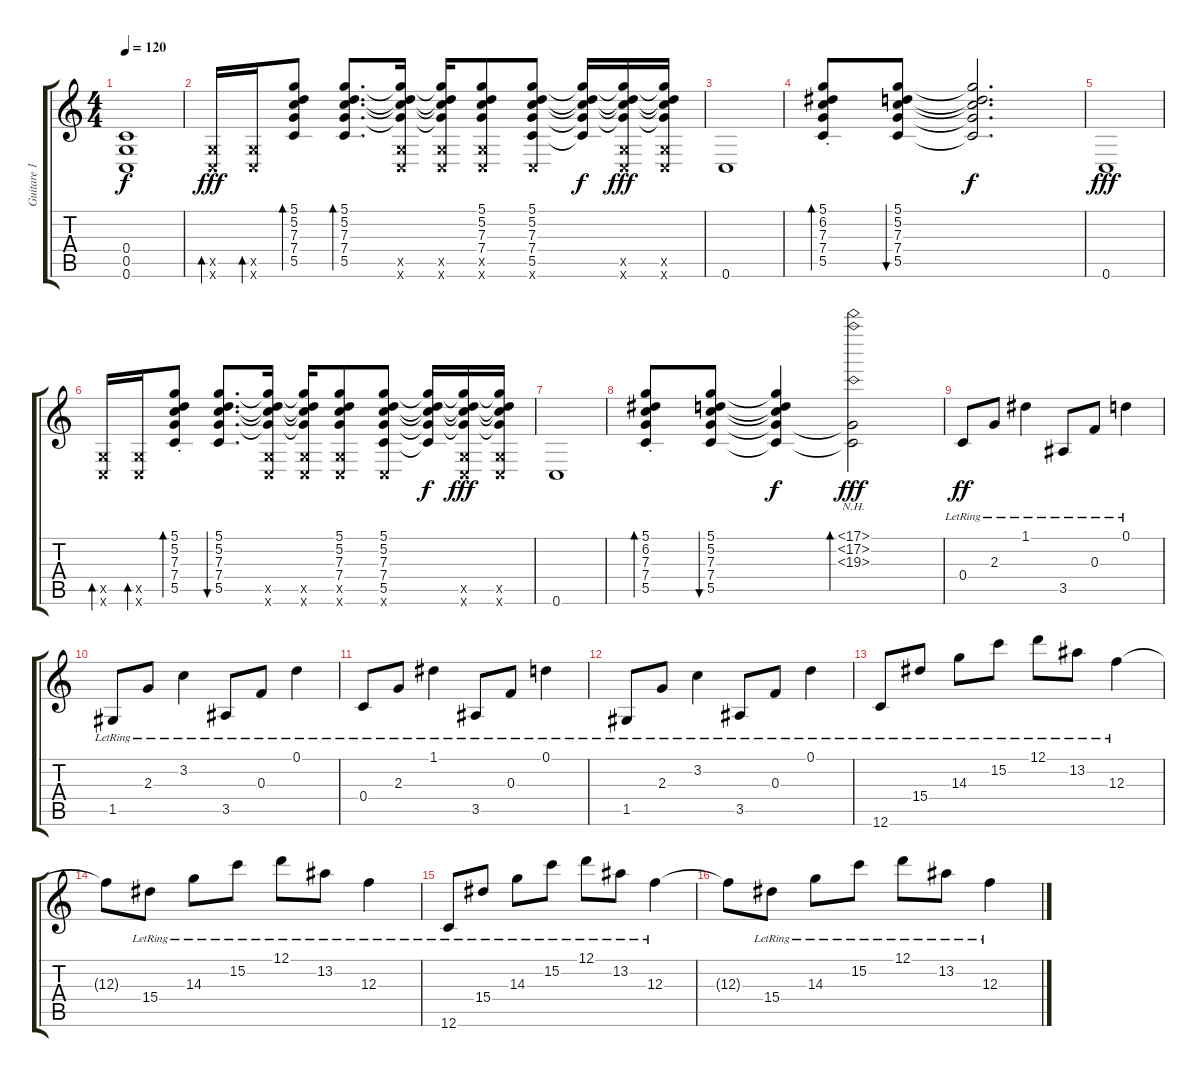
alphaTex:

\track ("Guitare 1" "Guitare 1") {instrument distortionguitar}
\staff {score tabs}
\tuning (D4 A3 F3 C3 G2 C2) {hide}
\ts (4 4)
\tempo 120
\clef g2
\ks c
(0.4{t} 0.5{t} 0.6{t}).1{dy f} |
(0.5{x} 0.6{x}).16{bd 60 dy fff balance 8 instrument acousticguitarsteel} (0.5{x} 0.6{x}).16{bd 60} (5.1 5.2 7.3 7.4 5.5).8{bd 60} (5.1 5.2 7.3 7.4 5.5).8{d bd 60} (5.1{t} 5.2{t} 7.3{t} 7.4{t} 0.5{x} 0.6{x}).16 (5.1{t} 5.2{t} 7.3{t} 7.4{t} 0.5{x} 0.6{x}).16 (5.1 5.2 7.3 7.4 0.5{x} 0.6{x}).8 (5.1 5.2 7.3 7.4 5.5 0.6{x}).8 (5.1{t} 5.2{t} 7.3{t} 7.4{t} 5.5{t}).16{dy f} (5.1{t} 5.2{t} 7.3{t} 7.4{t} 0.5{x} 0.6{x}).16{dy fff} (5.1{t} 5.2{t} 7.3{t} 7.4{t} 0.5{x} 0.6{x}).16 |
0.6.1 |
(5.1{st} 6.2{st} 7.3{st} 7.4{st} 5.5{st}).8{bd 60} (5.1 5.2 7.3 7.4 5.5).8{bu 60} (5.1{t} 5.2{t} 7.3{t} 7.4{t} 5.5{t}).2{d dy f} |
0.6.1{dy fff} |
(0.5{x} 0.6{x}).16{bd 60} (0.5{x} 0.6{x}).16{bd 60} (5.1{st} 5.2{st} 7.3{st} 7.4{st} 5.5{st}).8{bd 60} (5.1 5.2 7.3 7.4 5.5).8{d bu 60} (5.1{t} 5.2{t} 7.3{t} 7.4{t} 0.5{x} 0.6{x}).16 (5.1{t} 5.2{t} 7.3{t} 7.4{t} 0.5{x} 0.6{x}).16 (5.1 5.2 7.3 7.4 0.5{x} 0.6{x}).8 (5.1 5.2 7.3 7.4 5.5 0.6{x}).8 (5.1{t} 5.2{t} 7.3{t} 7.4{t} 5.5{t}).16{dy f} (5.1{t} 5.2{t} 7.3{t} 7.4{t} 0.5{x} 0.6{x}).16{dy fff} (5.1{t} 5.2{t} 7.3{t} 7.4{t} 0.5{x} 0.6{x}).16 |
0.6.1 |
(5.1{st} 6.2{st} 7.3{st} 7.4{st} 5.5{st}).8{bd 60} (5.1 5.2 7.3 7.4 5.5).8{bu 60} (5.1{t} 5.2{t} 7.3{t} 7.4{t} 5.5{t}).4{dy f} (17.1{nh} 17.2{nh} 19.3{nh} 7.4{t} 5.5{t}).2{bd 480 dy fff} |
0.4{lr}.8{dy ff} 2.3{lr}.8 1.1{lr}.4 3.5{lr}.8 0.3{lr}.8 0.1{lr}.4 |
1.5{lr}.8 2.3{lr}.8 3.2{lr}.4 3.5{lr}.8 0.3{lr}.8 0.1{lr}.4 |
0.4{lr}.8 2.3{lr}.8 1.1{lr}.4 3.5{lr}.8 0.3{lr}.8 0.1{lr}.4 |
1.5{lr}.8 2.3{lr}.8 3.2{lr}.4 3.5{lr}.8 0.3{lr}.8 0.1{lr}.4 |
12.6{lr}.8 15.4{lr}.8 14.3{lr}.8 15.2{lr}.8 12.1{lr}.8 13.2{lr}.8 12.3{lr}.4 |
12.3{t}.8 15.4{lr}.8 14.3{lr}.8 15.2{lr}.8 12.1{lr}.8 13.2{lr}.8 12.3{lr}.4 |
12.6{lr}.8 15.4{lr}.8 14.3{lr}.8 15.2{lr}.8 12.1{lr}.8 13.2{lr}.8 12.3{lr}.4 |
12.3{t}.8 15.4{lr}.8 14.3{lr}.8 15.2{lr}.8 12.1{lr}.8 13.2{lr}.8 12.3{lr}.4
